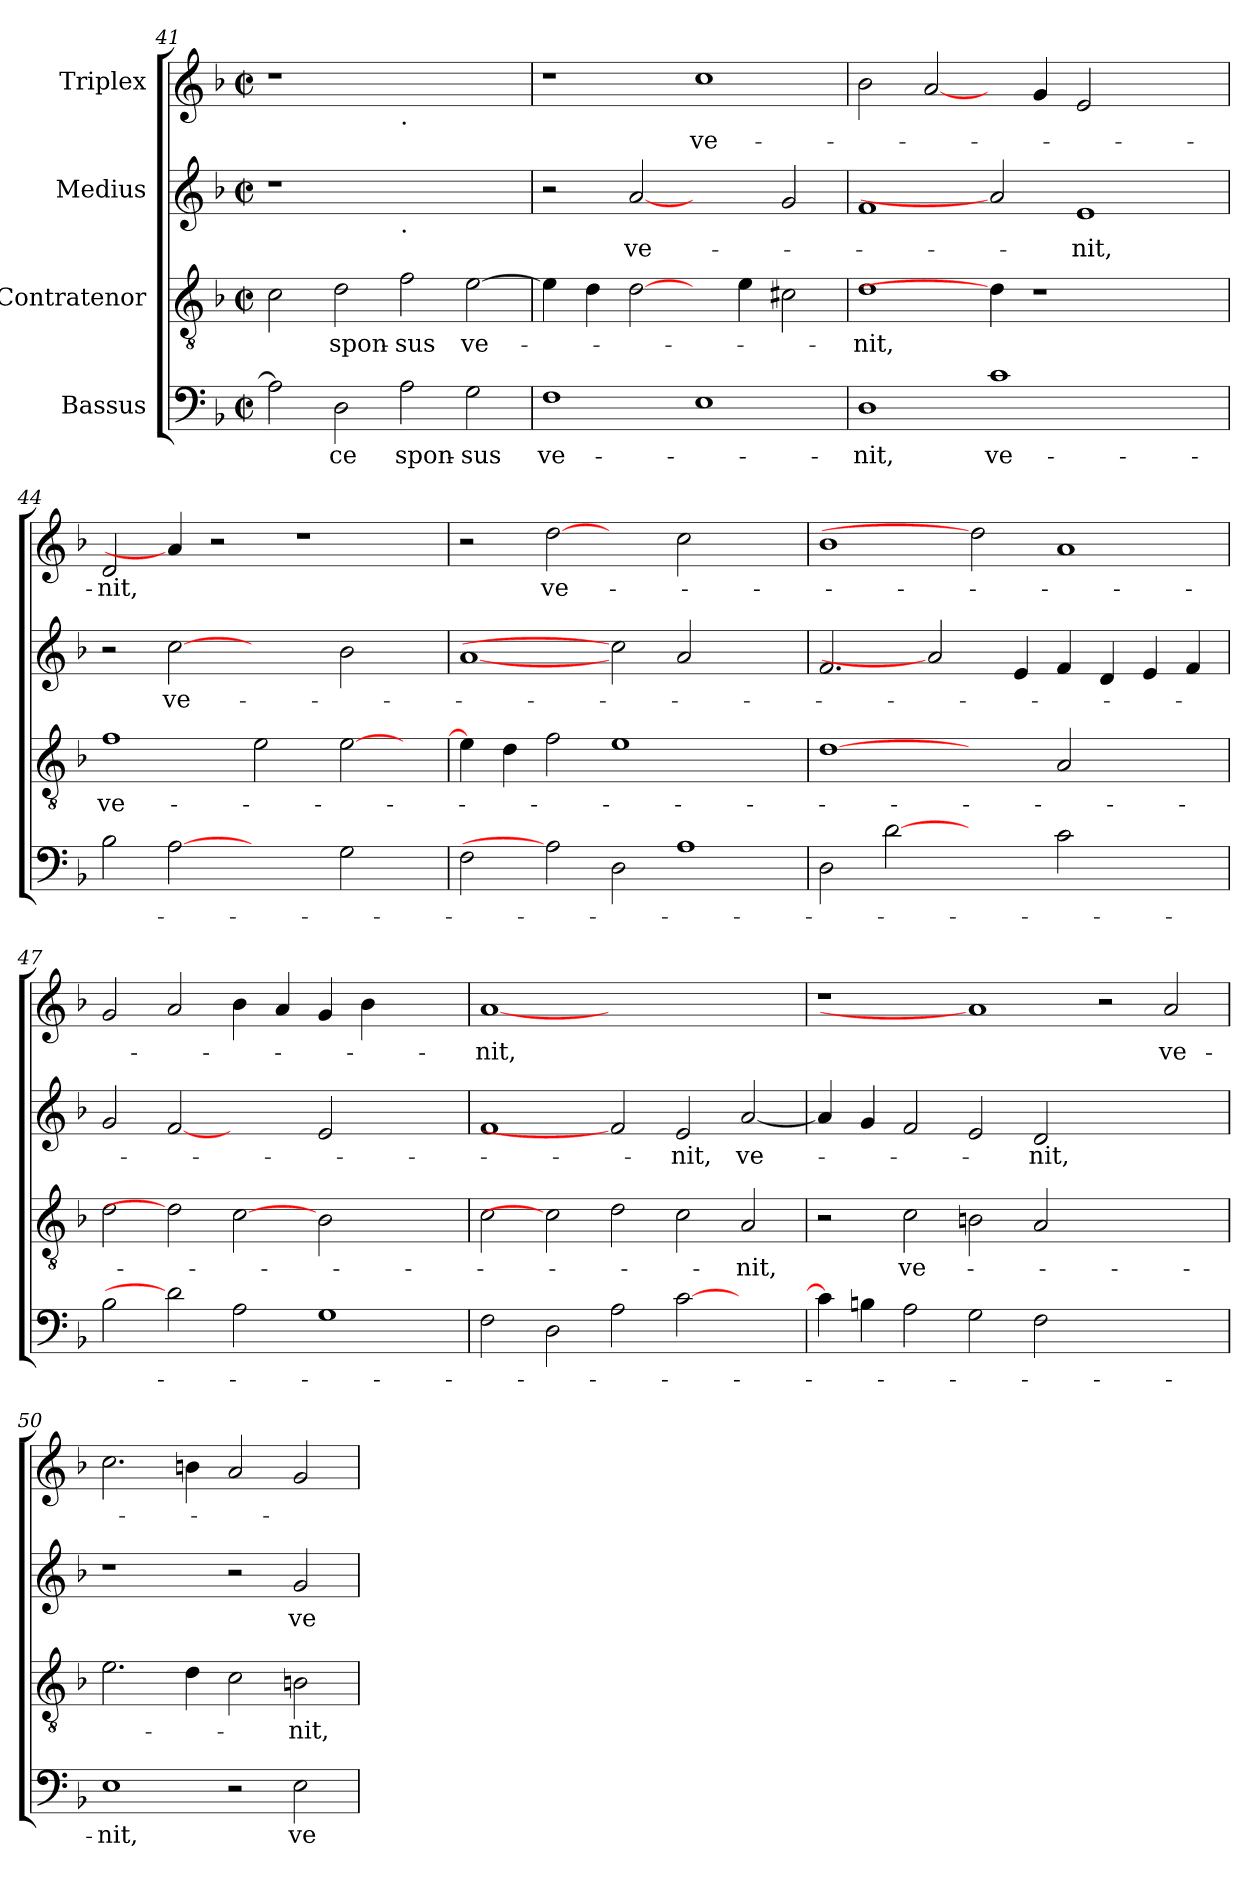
**kern	**text	**kern	**text	**kern	**text	**kern	**text
*part4	*part4	*part3	*part3	*part2	*part2	*part1	*part1
*staff4	*staff4	*staff3	*staff3	*staff2	*staff2	*staff1	*staff1
*I"Bassus	*	*I"Contratenor	*	*I"Medius	*	*I"Triplex	*
!!LO:LB:g=z
*clefF4	*	*clefGv2	*	*clefG2	*	*clefG2	*
*k[b-]	*	*k[b-]	*	*k[b-]	*	*k[b-]	*
*F:	*	*F:	*	*F:	*	*F:	*
*M2/2	*	*M2/2	*	*M2/2	*	*M2/2	*
*met(c|)	*	*met(c|)	*	*met(c|)	*	*met(c|)	*
=41	=41	=41	=41	=41	=41	=41	=41
2A\]	.	2c\	.	1r	.	1r	.
!	!LO:LY:b	!	!LO:LY:b	!	!	!	!
2D\	-ce	2d\	spon-	.	.	.	.
!	!	!	!	!	!	!LO:TX:b:t=.	!
!	!	!	!	!LO:TX:b:t=.	!	!	!
!	!LO:LY:b	!	!LO:LY:b:rj	!	!	!	!
2A\	spon-	2f\	-sus	1ryy	.	1ryy	.
!	!LO:LY:b:rj	!	!LO:LY:b	!	!	!	!
2G\	-sus	[>2e\	ve-	.	.	.	.
=42	=42	=42	=42	=42	=42	=42	=42
!	!LO:LY:b	!	!	!	!	!	!
1F	ve-	4e\]	.	2r	.	1r	.
.	.	4d\	.	.	.	.	.
!	!	!	!	!	!LO:LY:b	!	!
.	.	[2d\	.	[2a	ve-	.	.
!	!	!	!	!	!	!	!LO:LY:b
1E	.	4ryy	.	2ryy	.	1cc	ve-
.	.	4e\	.	.	.	.	.
.	.	2c#\	.	2g/	.	.	.
=43	=43	=43	=43	=43	=43	=43	=43
!	!LO:LY:b	!	!LO:LY:b	!	!	!	!
1D	-nit,	1d	-nit,	1f	.	2b-\	.
.	.	.	.	.	.	[2a/	.
!	!LO:LY:b	!	!	!	!	!	!
1c	ve-	4d\]	.	2a]	.	4ryy	.
.	.	1r	.	.	.	4g/	.
!	!	!	!	!	!LO:LY:b	!	!
.	.	.	.	1e	-nit,	2e/	.
2ryy	.	.	.	.	.	2ryy	.
.	.	4ryy	.	.	.	.	.
=44	=44	=44	=44	=44	=44	=44	=44
!	!	!	!LO:LY:b	!	!	!	!LO:LY:b
2B-\	.	1f	ve-	2r	.	2d/	-nit,
!	!	!	!	!	!LO:LY:b	!	!
[2A	.	.	.	[2cc	ve-	4a/]	.
.	.	.	.	.	.	2r	.
2ryy	.	2e\	.	2ryy	.	.	.
.	.	.	.	.	.	1r	.
2G\	.	[>2e\	.	2b-\	.	.	.
4ryy	.	4ryy	.	4ryy	.	.	.
=45	=45	=45	=45	=45	=45	=45	=45
2F\	.	4e\]	.	[1a	.	2r	.
.	.	4d\	.	.	.	.	.
!	!	!	!	!	!	!	!LO:LY:b
2A]	.	2f\	.	.	.	[2dd	ve-
2D\	.	1e	.	2cc]	.	2ryy	.
1A	.	.	.	2a/	.	2cc\	.
.	.	2ryy	.	2ryy	.	2ryy	.
!!LO:LB:g=z
=46	=46	=46	=46	=46	=46	=46	=46
2D\	.	[1d	.	2.f/	.	1b-	.
[2d	.	.	.	.	.	.	.
.	.	.	.	2a]	.	.	.
2ryy	.	2ryy	.	.	.	2dd]	.
.	.	.	.	4e/	.	.	.
2c\	.	2A/	.	4f/	.	1a	.
.	.	.	.	4d/	.	.	.
2ryy	.	2ryy	.	4e/	.	.	.
.	.	.	.	4f/	.	.	.
=47	=47	=47	=47	=47	=47	=47	=47
2B-\	.	2d\	.	2g/	.	2g/	.
2d]	.	2d]	.	[2f	.	2a/	.
2A\	.	[2c	.	2ryy	.	4b-\	.
.	.	.	.	.	.	4a/	.
1G	.	2B-\	.	2e/	.	4g/	.
.	.	.	.	.	.	4b-\	.
.	.	2ryy	.	2ryy	.	2ryy	.
=48	=48	=48	=48	=48	=48	=48	=48
!	!	!	!	!	!	!	!LO:LY:b
2F\	.	2c\	.	1f	.	[1a	-nit,
2D\	.	2c]	.	.	.	.	.
2A\	.	2d\	.	2f]	.	1.ryy	.
!	!	!	!	!	!LO:LY:b	!	!
[>2c\	.	2c\	.	2e/	-nit,	.	.
!	!	!	!LO:LY:b	!	!LO:LY:b	!	!
2ryy	.	2A/	-nit,	[<2a/	ve-	.	.
=49	=49	=49	=49	=49	=49	=49	=49
4c\]	.	2r	.	4a/]	.	1r	.
4B\	.	.	.	4g/	.	.	.
!	!	!	!LO:LY:b	!	!	!	!
2A\	.	2c\	ve-	2f/	.	.	.
2G\	.	2Bn\	.	2e/	.	1a]	.
!	!	!	!	!	!LO:LY:b	!	!
2F\	.	2A/	.	2d/	-nit,	.	.
1ryy	.	1ryy	.	1ryy	.	2r	.
!	!	!	!	!	!	!	!LO:LY:b
.	.	.	.	.	.	2a/	ve-
!!LO:PB:g=z
=50	=50	=50	=50	=50	=50	=50	=50
!	!LO:LY:b	!	!	!	!	!	!
1E	-nit,	2.e\	.	1r	.	2.cc\	.
.	.	4d\	.	.	.	4bn\	.
2r	.	2c\	.	2r	.	2a/	.
!	!LO:LY:b	!	!LO:LY:b	!	!LO:LY:b	!	!
2E\	ve-	2B\	-nit,	2g/	ve-	2g/	.
=	=	=	=	=	=	=	=
*-	*-	*-	*-	*-	*-	*-	*-
